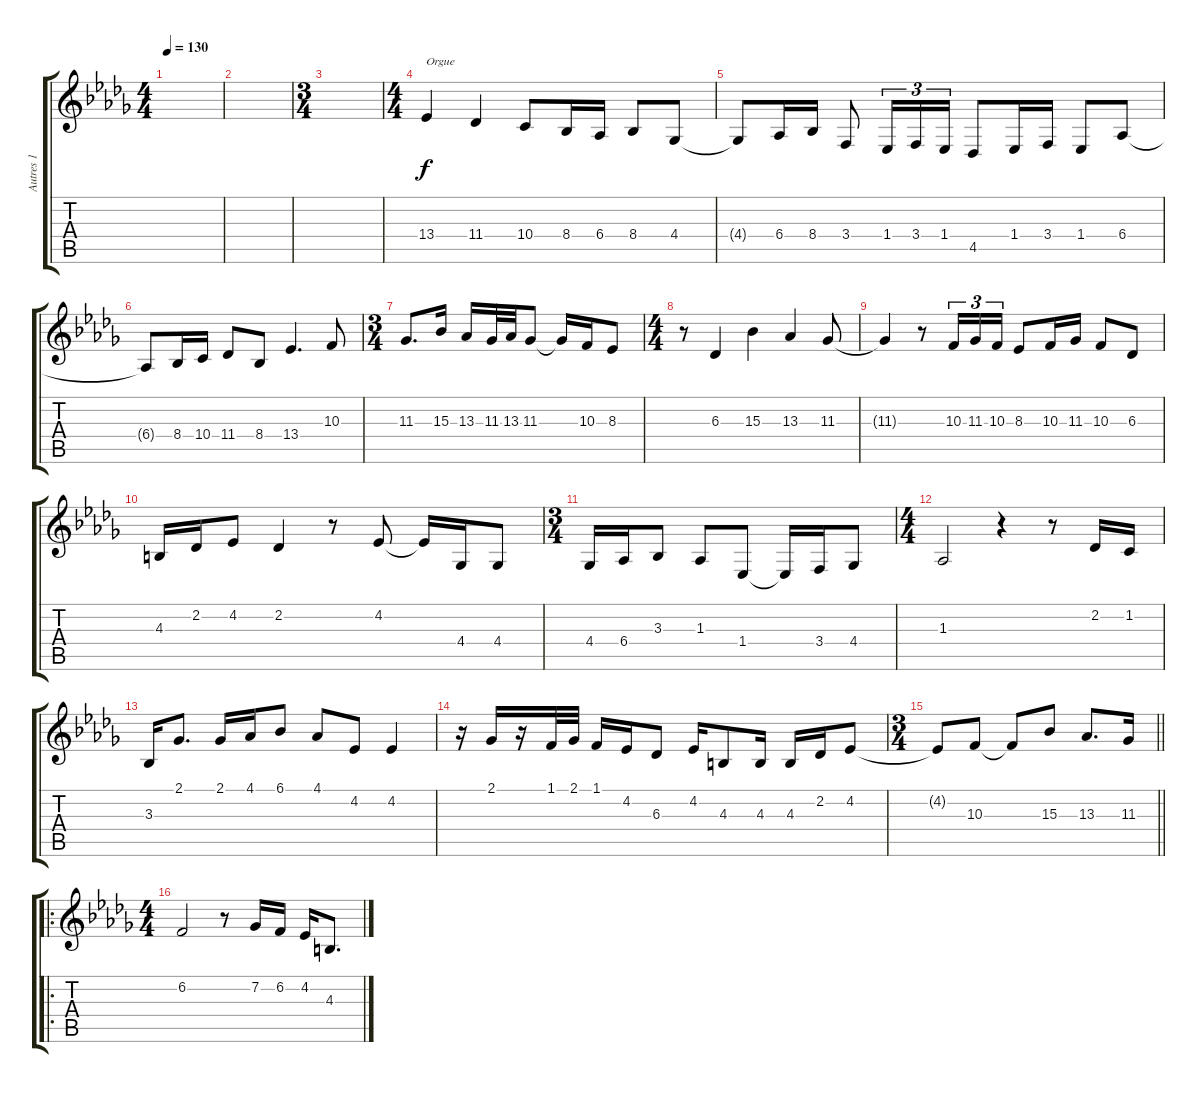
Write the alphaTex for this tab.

\track ("Autres 1" "Autres 1") {instrument marimba}
\staff {score tabs}
\tuning (E4 B3 G3 D3 A2 E2) {hide}
\ts (4 4)
\tempo 130
\clef g2
\ks db
|
|
\ts (3 4)
|
\ts (4 4)
13.4.4{txt "Orgue" volume 16 instrument drawbarorgan} 11.4.4 10.4.8 8.4.16 6.4.16 8.4.8 4.4.8 |
4.4{t}.8 6.4.16 8.4.16 3.4.8 1.4.16{tu (3 2)} 3.4.16{tu (3 2)} 1.4.16{tu (3 2)} 4.5.8 1.4.16 3.4.16 1.4.8 6.4.8 |
6.4{t}.8 8.4.16 10.4.16 11.4.8 8.4.8 13.4.4{d} 10.3.8 |
\ts (3 4)
11.3.8{d} 15.3.16 13.3.16 11.3.32 13.3.32 11.3.8 11.3{t}.16 10.3.16 8.3.8 |
\ts (4 4)
r.8 6.3.4 15.3.4 13.3.4 11.3.8 |
11.3{t}.4 r.8 10.3.16{tu (3 2)} 11.3.16{tu (3 2)} 10.3.16{tu (3 2)} 8.3.8 10.3.16 11.3.16 10.3.8 6.3.8 |
4.3.16 2.2.16 4.2.8 2.2.4 r.8 4.2.8 4.2{t}.16 4.4.16 4.4.8 |
\ts (3 4)
4.4.16 6.4.16 3.3.8 1.3.8 1.4.8 1.4{t}.16 3.4.16 4.4.8 |
\ts (4 4)
1.3.2 r.4 r.8 2.2.16 1.2.16 |
3.3.16 2.1.8{d} 2.1.16 4.1.16 6.1.8 4.1.8 4.2.8 4.2.4 |
r.16 2.1.16 r.16 1.1.32 2.1.32 1.1.16 4.2.16 6.3.8 4.2.16 4.3.8 4.3.16 4.3.16 2.2.16 4.2.8 |
\ts (3 4)
\barLineRight lightlight
4.2{t}.8 10.3.8 10.3{t}.8 15.3.8 13.3.8{d} 11.3.16 |
\ro
\ts (4 4)
6.2.2 r.8 7.2.16 6.2.16 4.2.16 4.3.8{d}
